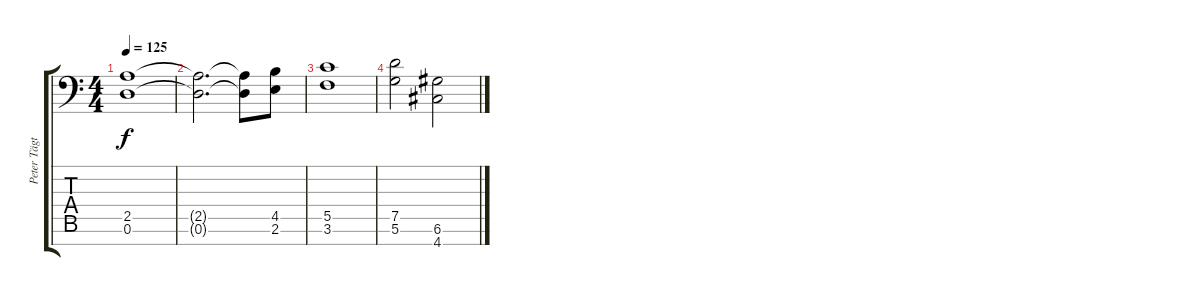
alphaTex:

\track ("Peter Tägtgren (Rythm Guitar II)" "Peter Tägt") {instrument overdrivenguitar}
\staff {score tabs}
\tuning (D4 A3 F3 C3 G2 D2 A1) {hide}
\ts (4 4)
\tempo 125
\clef f4
\ks c
(2.5 0.6).1{dy f} |
(2.5{t} 0.6{t}).2{d} (2.5{t} 0.6{t}).8 (4.5 2.6).8 |
(5.5 3.6).1 |
(7.5 5.6).2 (6.6 4.7).2
